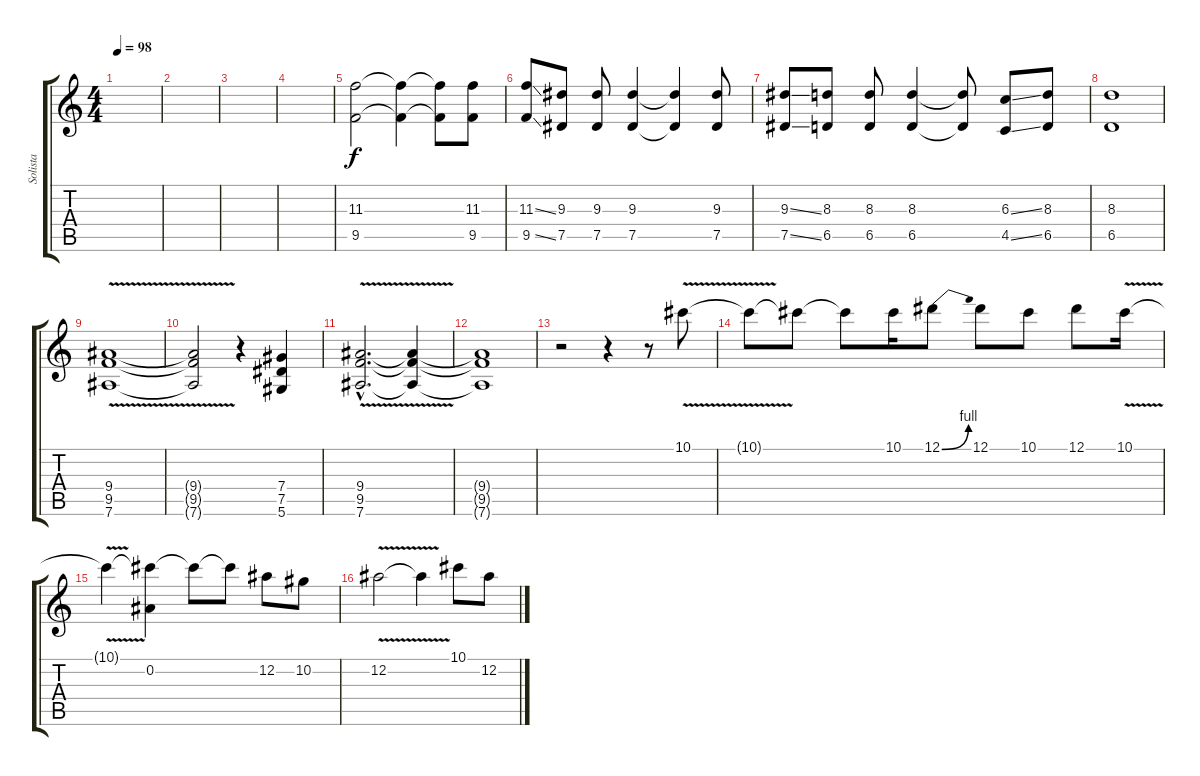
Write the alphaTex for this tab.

\track ("Solista" "Solista") {instrument distortionguitar}
\staff {score tabs}
\tuning (Eb4 Bb3 Gb3 Db3 Ab2 Eb2) {hide}
\ts (4 4)
\tempo 98
\clef g2
\ks c
|
|
|
|
(11.3 9.5).2 (11.3{t} 9.5{t}).4 (11.3{t} 9.5{t}).8 (11.3 9.5).8 |
(11.3{ss} 9.5{ss}).8 (9.3 7.5).8 (9.3 7.5).8 (9.3 7.5).4 (9.3{t} 7.5{t}).4 (9.3 7.5).8 |
(9.3{ss} 7.5{ss}).8 (8.3 6.5).8 (8.3 6.5).8 (8.3 6.5).4 (8.3{t} 6.5{t}).8 (6.3{ss} 4.5{ss}).8 (8.3 6.5).8 |
(8.3 6.5).1 |
(9.4{v} 9.5{v} 7.6{v}).1 |
(9.4{t} 9.5{t} 7.6{t}).2 r.4 (7.4 7.5 5.6).4 |
(9.4{v hac} 9.5{v hac} 7.6{v hac}).2{d} (9.4{t} 9.5{t} 7.6{t}).4 |
(9.4{t} 9.5{t} 7.6{t}).1 |
r.2 r.4 r.8 10.1{v}.8 |
10.1{t}.8 10.1{t}.8 10.1{t}.8 10.1.16 12.1{be (bend 0 0 60 4)}.8 12.1.8 10.1.8 12.1.8 10.1{v}.16 |
10.1{t}.4 (10.1{t} 0.2).4 10.1{t}.8 10.1{t}.8 12.2.8 10.2.8 |
12.2{v}.2 12.2{t}.4 10.1.8 12.2.8
